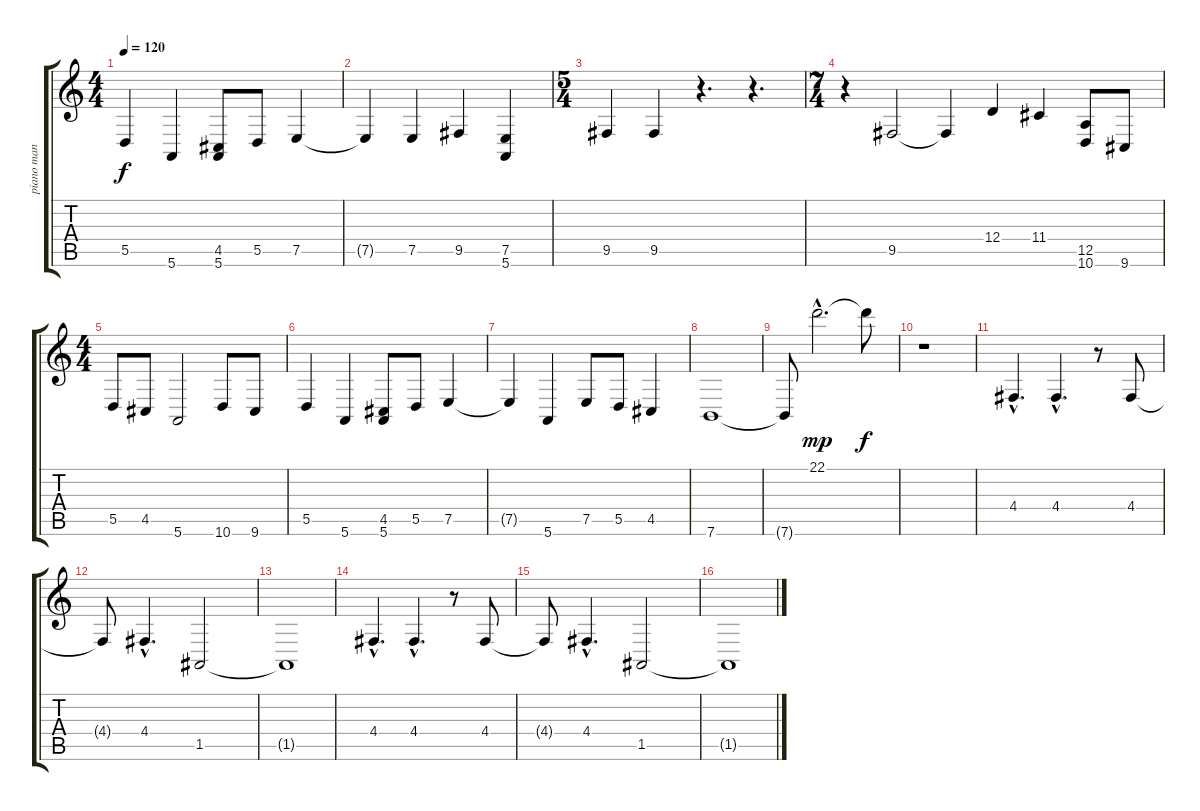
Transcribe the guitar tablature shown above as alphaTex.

\track ("piano man" "piano man") {instrument acousticgrandpiano}
\staff {score tabs}
\tuning (E4 B3 G3 D3 A2 E2) {hide}
\ts (4 4)
\tempo 120
\clef g2
\ks c
5.5.4{dy f} 5.6.4 (4.5 5.6).8 5.5.8 7.5.4 |
7.5{t}.4 7.5.4 9.5.4 (7.5 5.6).4 |
\ts (5 4)
9.5.4 9.5.4 r.4{d} r.4{d} |
\ts (7 4)
r.4 9.5.2 9.5{t}.4 12.4.4 11.4.4 (12.5 10.6).8 9.6.8 |
\ts (4 4)
5.5.8 4.5.8 5.6.2 10.6.8 9.6.8 |
5.5.4 5.6.4 (4.5 5.6).8 5.5.8 7.5.4 |
7.5{t}.4 5.6.4 7.5.8 5.5.8 4.5.4 |
7.6.1 |
7.6{t}.8 22.1{hac}.2{d dy mp} 22.1{t}.8{dy f} |
r.1 |
4.4{hac}.4{d} 4.4{hac}.4{d} r.8 4.4.8 |
4.4{t}.8 4.4{hac}.4{d} 1.5.2 |
1.5{t}.1 |
4.4{hac}.4{d} 4.4{hac}.4{d} r.8 4.4.8 |
4.4{t}.8 4.4{hac}.4{d} 1.5.2 |
1.5{t}.1
